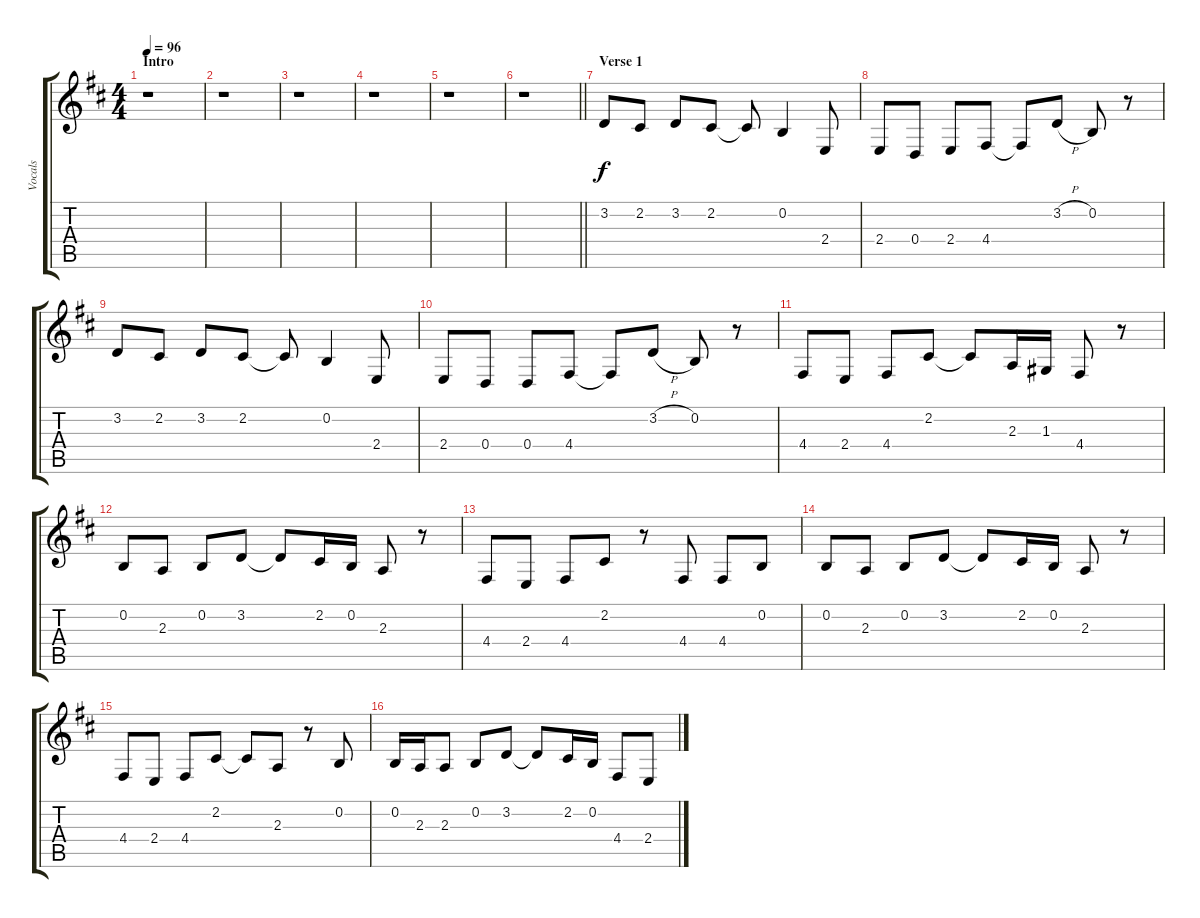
\track ("Vocals" "Vocals") {instrument sopranosax}
\staff {score tabs}
\tuning (E4 B3 G3 D3 A2 E2) {hide}
\ts (4 4)
\section ("" "Intro")
\tempo 96
\clef g2
\ks d
r.1{dy f instrument sopranosax} |
r.1 |
r.1 |
r.1 |
r.1 |
\barLineRight lightlight
r.1 |
\section ("" "Verse 1")
3.2.8 2.2.8 3.2.8 2.2.8 2.2{t}.8 0.2.4 2.4.8 |
2.4.8 0.4.8 2.4.8 4.4.8 4.4{t}.8 3.2{h}.8 0.2.8 r.8 |
3.2.8 2.2.8 3.2.8 2.2.8 2.2{t}.8 0.2.4 2.4.8 |
2.4.8 0.4.8 0.4.8 4.4.8 4.4{t}.8 3.2{h}.8 0.2.8 r.8 |
4.4.8 2.4.8 4.4.8 2.2.8 2.2{t}.8 2.3.16 1.3.16 4.4.8 r.8 |
0.2.8 2.3.8 0.2.8 3.2.8 3.2{t}.8 2.2.16 0.2.16 2.3.8 r.8 |
4.4.8 2.4.8 4.4.8 2.2.8 r.8 4.4.8 4.4.8 0.2.8 |
0.2.8 2.3.8 0.2.8 3.2.8 3.2{t}.8 2.2.16 0.2.16 2.3.8 r.8 |
4.4.8 2.4.8 4.4.8 2.2.8 2.2{t}.8 2.3.8 r.8 0.2.8 |
0.2.16 2.3.16 2.3.8 0.2.8 3.2.8 3.2{t}.8 2.2.16 0.2.16 4.4.8 2.4.8
